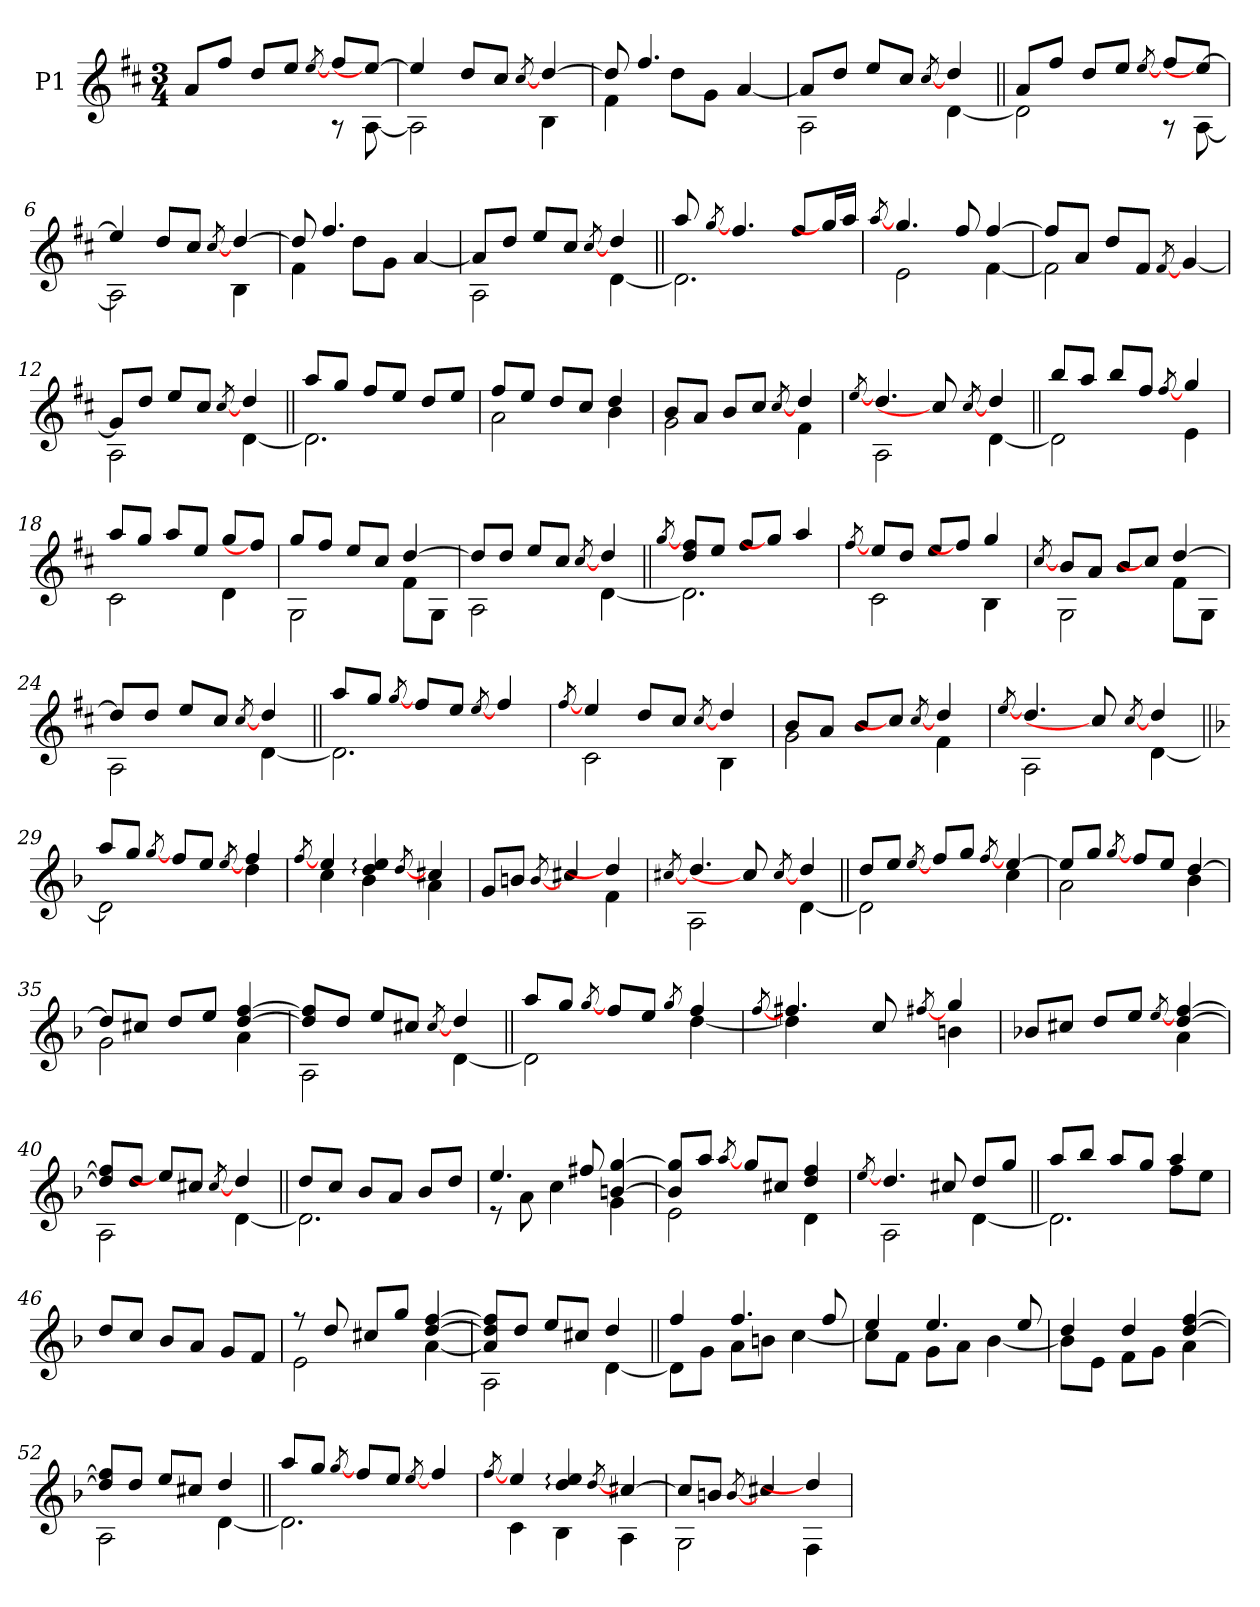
**kern
*part1
*staff1
*I"P1
!!LO:PB:g=z
*clefG2
*ITrd7c12
*k[f#c#]
*D:
*M3/4
*MM72
=1
*^
8Ai/L	2ryy
8f#i/J	.
8di/L	.
8ei/J	.
[8qei/	.
8f#i/L	8r
8ei/J_	[8AAi\
=2	=2
4ei/]	2AAi\]
8di/L	.
8c#i/J	.
[8qc#i/	.
[4di/	4BBi\
=3	=3
8di/]	4F#i\
4.f#i/	.
.	8di\L
.	8Gi\J
[4Ai/	4ryy
=4	=4
8Ai/L]	2AAi\
8di/J	.
8ei/L	.
8c#i/J	.
[8qc#i/	.
4di/	[4Di\
=5||	=5||
8Ai/L	2Di\]
8f#i/J	.
8di/L	.
8ei/J	.
[8qei/	.
8f#i/L	8r
8ei/J_	[8AAi\
=6	=6
4ei/]	2AAi\]
8di/L	.
8c#i/J	.
[8qc#i/	.
[4di/	4BBi\
!!LO:LB:g=z	!!
=7	=7
8di/]	4F#i\
4.f#i/	.
.	8di\L
.	8Gi\J
[4Ai/	4ryy
=8	=8
8Ai/L]	2AAi\
8di/J	.
8ei/L	.
8c#i/J	.
[8qc#i/	.
4di/	[4Di\
=9||	=9||
8ai/	2.Di\]
[8qgi/	.
4.f#i/	.
8f#i/L	.
16gi/L]	.
16ai/JJ	.
=10	=10
[8qai/	.
4.gi/	2Ei\
8f#i/	.
[4f#i/	[4F#i\
=11	=11
8f#i/L]	2F#i\]
8Ai/J	.
8di/L	.
8F#i/J	.
[8qF#i/	.
[4Gi/	4ryy
=12	=12
8Gi/L]	2AAi\
8di/J	.
8ei/L	.
8c#i/J	.
[8qc#i/	.
4di/	[4Di\
!!LO:LB:g=z	!!
=13||	=13||
8ai/L	2.Di\]
8gi/J	.
8f#i/L	.
8ei/J	.
8di/L	.
8ei/J	.
=14	=14
8f#i/L	2Ai\
8ei/J	.
8di/L	.
8c#i/J	.
4di/	4Bi\
=15	=15
8Bi/L	2Gi\
8Ai/J	.
8Bi/L	.
8c#i/J	.
[8qc#i/	.
4di/	4F#i\
=16	=16
[8qei/	.
4.di/	2AAi\
8c#i/]	.
[8qc#i/	.
4di/	[4Di\
=17||	=17||
8bi/L	2Di\]
8ai/J	.
8bi/L	.
8f#i/J	.
[8qf#i/	.
4gi/	4Ei\
=18	=18
8ai/L	2C#i\
8gi/J	.
8ai/L	.
8ei/J	.
8gi/L	4Di\
8f#i/J]	.
!!LO:LB:g=z	!!
=19	=19
8gi/L	2GGi\
8f#i/J	.
8ei/L	.
8c#i/J	.
[4di/	8F#i\L
.	8GGi\J
=20	=20
8di/L]	2AAi\
8di/J	.
8ei/L	.
8c#i/J	.
[8qc#i/	.
4di/	[4Di\
=21||	=21||
[8qgi/	.
8di/ 8f#iL	2.Di\]
8ei/J	.
8f#i/L	.
8gi/J]	.
4ai/	.
=22	=22
[8qf#i/	.
8ei/L	2C#i\
8di/J	.
8ei/L	.
8f#i/J]	.
4gi/	4BBi\
=23	=23
[8qc#i/	.
8Bi/L	2GGi\
8Ai/J	.
8Bi/L	.
8c#i/J]	.
[4di/	8F#i\L
.	8GGi\J
=24	=24
8di/L]	2AAi\
8di/J	.
8ei/L	.
8c#i/J	.
[8qc#i/	.
4di/	[4Di\
!!LO:LB:g=z	!!
=25||	=25||
8ai/L	2.Di\]
8gi/J	.
[8qgi/	.
8f#i/L	.
8ei/J	.
[8qei/	.
4f#i/	.
=26	=26
[8qf#i/	.
4ei/]	2C#i\
8di/L	.
8c#i/J	.
[8qc#i/	.
4di/	4BBi\
=27	=27
8Bi/L	2Gi\
8Ai/J	.
8Bi/L	.
8c#i/J]	.
[8qc#i/	.
4di/	4F#i\
=28	=28
[8qei/	.
4.di/	2AAi\
8c#i/]	.
[8qc#i/	.
4di/	[4Di\
=29||	=29||
*k[b-]	*
*d:	*
8ai/L	2Di\]
8gi/J	.
[8qgi/	.
8fi/L	.
8ei/J	.
[8qei/	.
4fi/	4di\
=30	=30
[8qfi/	.
4ei/]	4ci\
4di/: 4ei:	4B-i\
[8qdi/	.
4c#Xi/	4Ai\
!!LO:LB:g=z	!!
=31	=31
8Gi/L	4ryy
8Bni/J	.
[8qBi/	.
4c#Xi/	4ryy
4di/]	4Fi\
=32	=32
[8qc#Xi/	.
4.di/	2AAi\
8c#i/]	.
[8qc#i/	.
4di/	[4Di\
=33||	=33||
8di/L	2Di\]
8ei/J	.
[8qei/	.
8fi/L	.
8gi/J	.
[8qfi/	.
4ei/_	4ci\
=34	=34
8ei/L]	2Ai\
8gi/J	.
[8qgi/	.
8fi/L]	.
8ei/J	.
[4di/	4B-i\
=35	=35
8di/L]	2Gi\
8c#Xi/J	.
8di/L	.
8ei/J	.
[4di/ [4fi	4Ai\
=36	=36
8di/] 8fi]L	2AAi\
8di/J	.
8ei/L	.
8c#Xi/J	.
[8qc#i/	.
4di/	[4Di\
!!LO:LB:g=z	!!
=37||	=37||
8ai/L	2Di\]
8gi/J	.
[8qgi/	.
8fi/L	.
8ei/J	.
8qgi/_	.
4fi/	[4di\
=38	=38
[8qfi/	.
4.f#Xi/	4di\]
.	4ryy
8ci/	.
[8qf#Xi/	.
4gi/]	4Bni\
=39	=39
8B-Xi/L	4ryy
8c#Xi/J	.
8di/L	4ryy
8ei/J	.
[8qei/	.
[4di/ [4fi	4Ai\
=40	=40
8di/] 8fi]L	2AAi\
8di/J	.
8ei/L]	.
8c#Xi/J	.
[8qc#i/	.
4di/	[4Di\
=41||	=41||
8di/L	2.Di\]
8ci/J	.
8B-i/L	.
8Ai/J	.
8B-i/L	.
8di/J	.
=42	=42
4.ei/	8r
.	8Ai\
.	4ci\
8f#Xi/	.
[4Bni/ [4gi	4Gi\
!!LO:LB:g=z	!!
=43	=43
8Bi/] 8gi]L	2Ei\
8ai/J	.
[8qai/	.
8gi/L	.
8c#Xi/J	.
4di/ 4fi	4Di\
=44	=44
[8qei/	.
4.di/	2AAi\
8c#Xi/	.
8di/L	[4Di\
8gi/J	.
=45||	=45||
*	*^
8ai/L	2.Di\]	2ryy
8b-i/J	.	.
8ai/L	.	.
8gi/J	.	.
4ai/	.	8fi\L
.	.	8ei\J
*v	*v	*v
=46
8di/L
8ci/J
8B-i/L
8Ai/J
8Gi/L
8Fi/J
=47
*^
8r	2Ei\
8di/	.
8c#Xi/L	.
8gi/J	.
[4di/ [4fi	[4Ai\
=48	=48
8Ai/] 8di] 8fi]L	2AAi\
8di/J	.
8ei/L	.
8c#Xi/J	.
4di/	[4Di\
!!LO:LB:g=z	!!
=49||	=49||
4fi/	8Di\L]
.	8Gi\J
4.fi/	8Ai\L
.	8Bni\J
.	[4ci\
8fi/	.
=50	=50
4ei/	8ci\L]
.	8Fi\J
4.ei/	8Gi\L
.	8Ai\J
.	[4B-i\
8ei/	.
=51	=51
4di/	8B-i\L]
.	8Ei\J
4di/	8Fi\L
.	8Gi\J
[4di/ [4fi	4Ai\
=52	=52
8di/] 8fi]L	2AAi\
8di/J	.
8ei/L	.
8c#Xi/J	.
4di/	[4Di\
!!LO:LB:g=z	!!
=53||	=53||
8ai/L	2.Di\]
8gi/J	.
[8qgi/	.
8fi/L	.
8ei/J	.
[8qei/	.
4fi/	.
=54	=54
[8qfi/	.
4ei/]	4Ci\
4di/: 4ei:	4BB-i\
[8qdi/	.
[4c#Xi/	4AAi\
=55	=55
8c#i/L]	2GGi\
8Bni/J	.
[8qBi/	.
4c#Xi/	.
4di/]	4FFi\
*v	*v
=
*-
